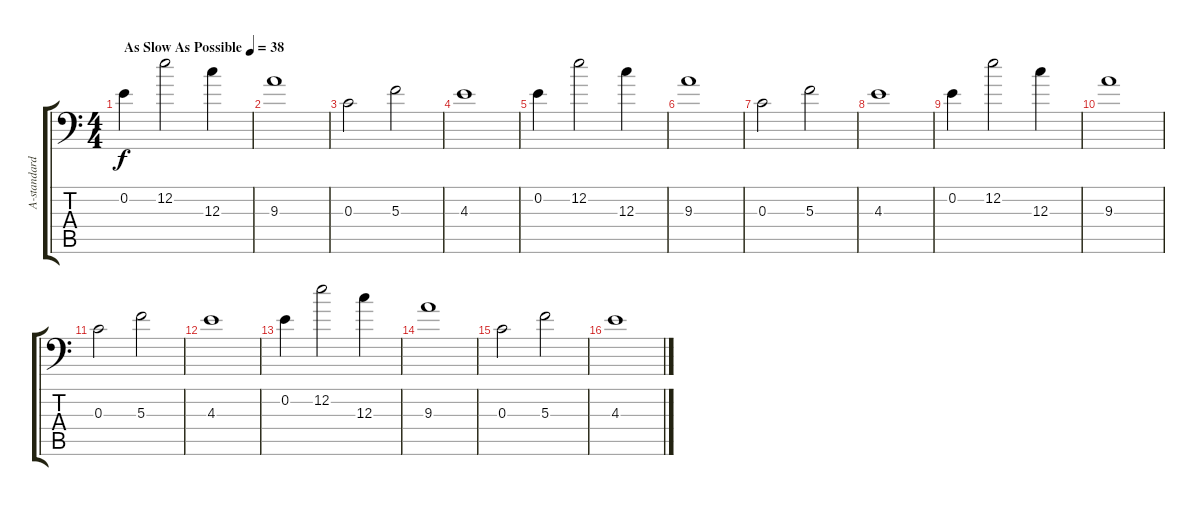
\track ("A-standard" "A-standard") {instrument distortionguitar}
\staff {score tabs}
\tuning (A3 E3 C3 G2 D2 A1) {hide}
\ts (4 4)
\tempo (38 "As Slow As Possible")
\clef f4
\ks c
0.2.4{dy f instrument distortionguitar} 12.2.2 12.3.4 |
9.3.1 |
0.3.2 5.3.2 |
4.3.1 |
0.2.4 12.2.2 12.3.4 |
9.3.1 |
0.3.2 5.3.2 |
4.3.1 |
0.2.4 12.2.2 12.3.4 |
9.3.1 |
0.3.2 5.3.2 |
4.3.1 |
0.2.4 12.2.2 12.3.4 |
9.3.1 |
0.3.2 5.3.2 |
4.3.1
